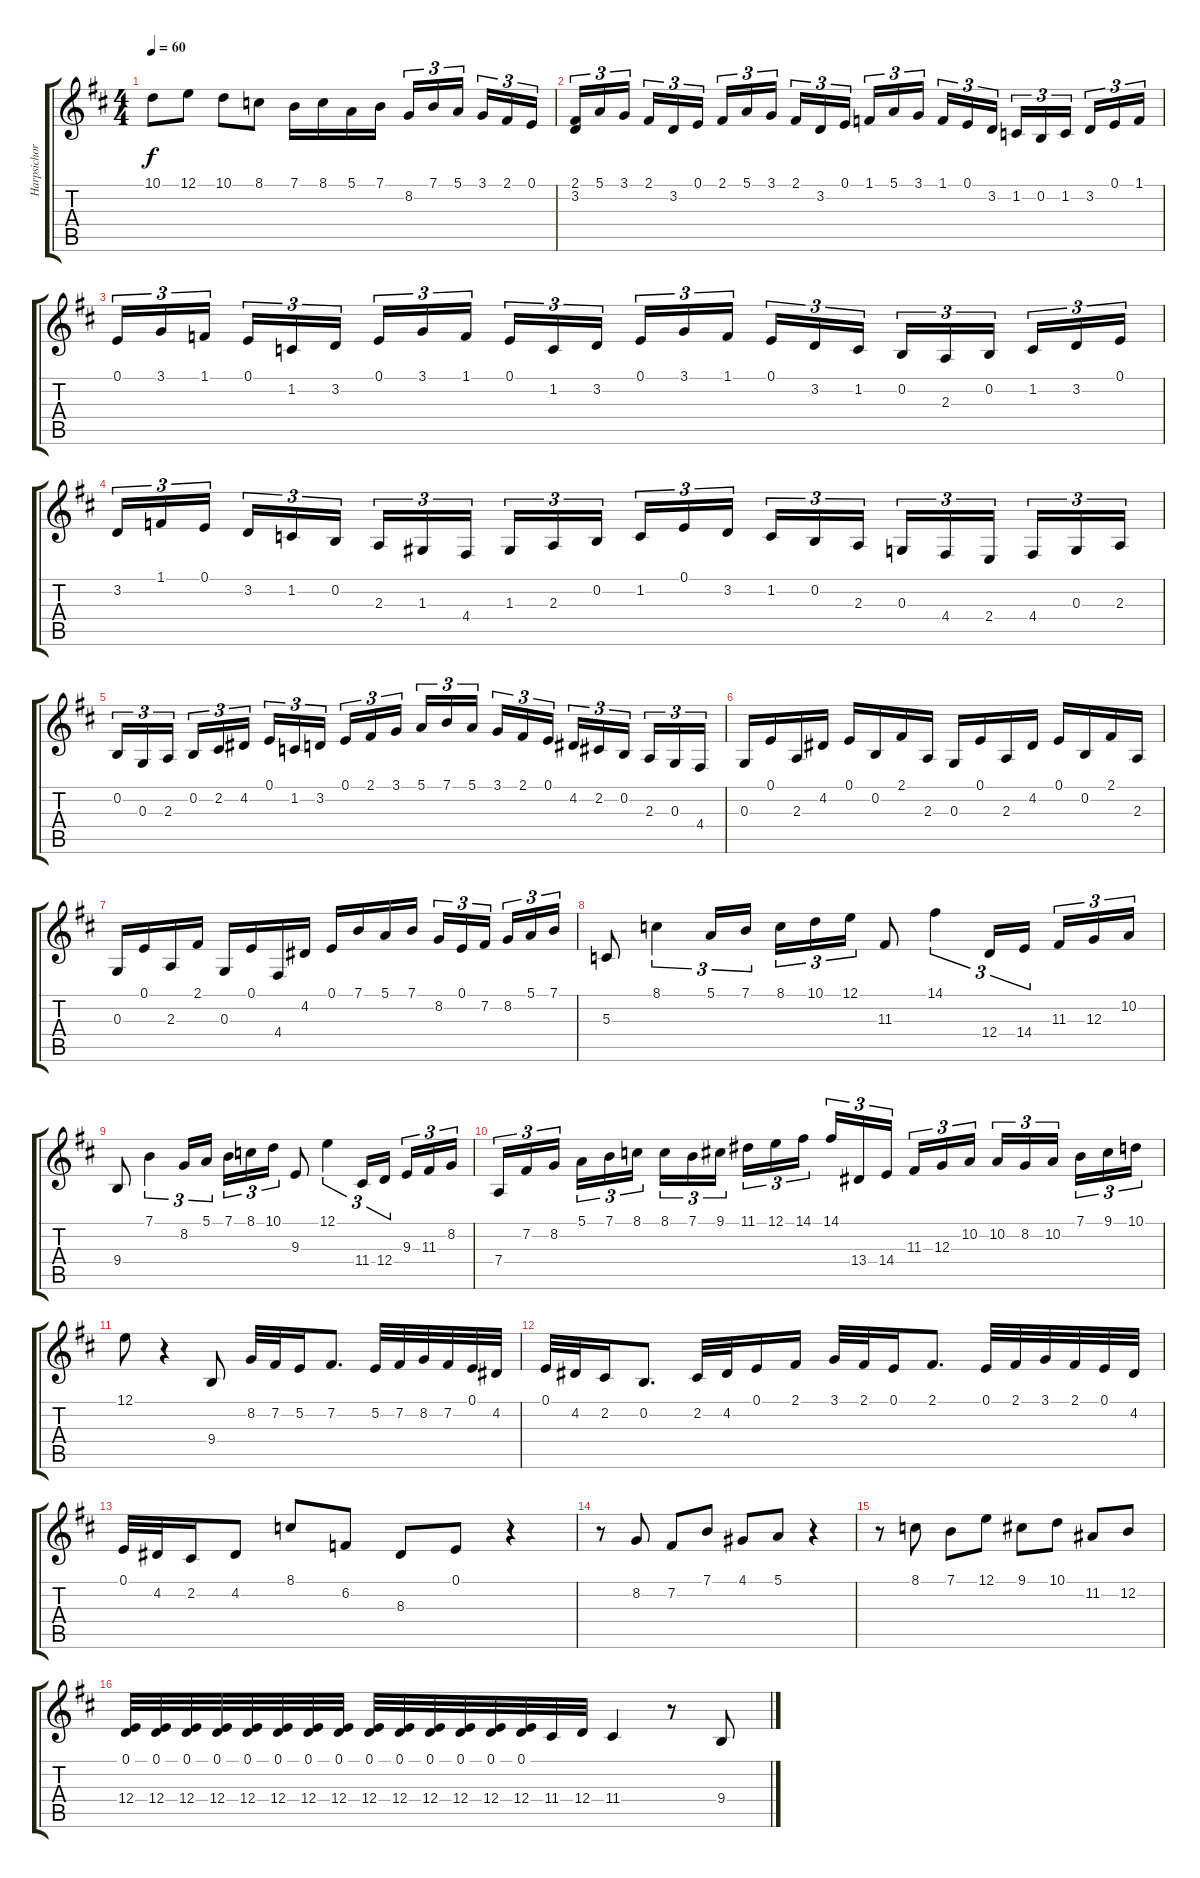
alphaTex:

\track ("Harpsichord RH" "Harpsichor") {instrument harpsichord}
\staff {score tabs}
\tuning (E4 B3 G3 D3 A2 E2) {hide}
\ts (4 4)
\tempo 60
\clef g2
\ks bminor
10.1.8{dy f} 12.1.8 10.1.8 8.1.8 7.1.16 8.1.16 5.1.16 7.1.16 8.2.16{tu (3 2)} 7.1.16{tu (3 2)} 5.1.16{tu (3 2)} 3.1.16{tu (3 2)} 2.1.16{tu (3 2)} 0.1.16{tu (3 2)} |
(2.1 3.2).16{tu (3 2)} 5.1.16{tu (3 2)} 3.1.16{tu (3 2)} 2.1.16{tu (3 2)} 3.2.16{tu (3 2)} 0.1.16{tu (3 2)} 2.1.16{tu (3 2)} 5.1.16{tu (3 2)} 3.1.16{tu (3 2)} 2.1.16{tu (3 2)} 3.2.16{tu (3 2)} 0.1.16{tu (3 2)} 1.1.16{tu (3 2)} 5.1.16{tu (3 2)} 3.1.16{tu (3 2)} 1.1.16{tu (3 2)} 0.1.16{tu (3 2)} 3.2.16{tu (3 2)} 1.2.16{tu (3 2)} 0.2.16{tu (3 2)} 1.2.16{tu (3 2)} 3.2.16{tu (3 2)} 0.1.16{tu (3 2)} 1.1.16{tu (3 2)} |
0.1.16{tu (3 2)} 3.1.16{tu (3 2)} 1.1.16{tu (3 2)} 0.1.16{tu (3 2)} 1.2.16{tu (3 2)} 3.2.16{tu (3 2)} 0.1.16{tu (3 2)} 3.1.16{tu (3 2)} 1.1.16{tu (3 2)} 0.1.16{tu (3 2)} 1.2.16{tu (3 2)} 3.2.16{tu (3 2)} 0.1.16{tu (3 2)} 3.1.16{tu (3 2)} 1.1.16{tu (3 2)} 0.1.16{tu (3 2)} 3.2.16{tu (3 2)} 1.2.16{tu (3 2)} 0.2.16{tu (3 2)} 2.3.16{tu (3 2)} 0.2.16{tu (3 2)} 1.2.16{tu (3 2)} 3.2.16{tu (3 2)} 0.1.16{tu (3 2)} |
3.2.16{tu (3 2)} 1.1.16{tu (3 2)} 0.1.16{tu (3 2)} 3.2.16{tu (3 2)} 1.2.16{tu (3 2)} 0.2.16{tu (3 2)} 2.3.16{tu (3 2)} 1.3.16{tu (3 2)} 4.4.16{tu (3 2)} 1.3.16{tu (3 2)} 2.3.16{tu (3 2)} 0.2.16{tu (3 2)} 1.2.16{tu (3 2)} 0.1.16{tu (3 2)} 3.2.16{tu (3 2)} 1.2.16{tu (3 2)} 0.2.16{tu (3 2)} 2.3.16{tu (3 2)} 0.3.16{tu (3 2)} 4.4.16{tu (3 2)} 2.4.16{tu (3 2)} 4.4.16{tu (3 2)} 0.3.16{tu (3 2)} 2.3.16{tu (3 2)} |
0.2.16{tu (3 2)} 0.3.16{tu (3 2)} 2.3.16{tu (3 2)} 0.2.16{tu (3 2)} 2.2.16{tu (3 2)} 4.2.16{tu (3 2)} 0.1.16{tu (3 2)} 1.2.16{tu (3 2)} 3.2.16{tu (3 2)} 0.1.16{tu (3 2)} 2.1.16{tu (3 2)} 3.1.16{tu (3 2)} 5.1.16{tu (3 2)} 7.1.16{tu (3 2)} 5.1.16{tu (3 2)} 3.1.16{tu (3 2)} 2.1.16{tu (3 2)} 0.1.16{tu (3 2)} 4.2.16{tu (3 2)} 2.2.16{tu (3 2)} 0.2.16{tu (3 2)} 2.3.16{tu (3 2)} 0.3.16{tu (3 2)} 4.4.16{tu (3 2)} |
0.3.16 0.1.16 2.3.16 4.2.16 0.1.16 0.2.16 2.1.16 2.3.16 0.3.16 0.1.16 2.3.16 4.2.16 0.1.16 0.2.16 2.1.16 2.3.16 |
0.3.16 0.1.16 2.3.16 2.1.16 0.3.16 0.1.16 4.4.16 4.2.16 0.1.16 7.1.16 5.1.16 7.1.16 8.2.16{tu (3 2)} 0.1.16{tu (3 2)} 7.2.16{tu (3 2)} 8.2.16{tu (3 2)} 5.1.16{tu (3 2)} 7.1.16{tu (3 2)} |
5.3.8 8.1.4{tu (3 2)} 5.1.16{tu (3 2)} 7.1.16{tu (3 2)} 8.1.16{tu (3 2)} 10.1.16{tu (3 2)} 12.1.16{tu (3 2)} 11.3.8 14.1.4{tu (3 2)} 12.4.16{tu (3 2)} 14.4.16{tu (3 2)} 11.3.16{tu (3 2)} 12.3.16{tu (3 2)} 10.2.16{tu (3 2)} |
9.4.8 7.1.4{tu (3 2)} 8.2.16{tu (3 2)} 5.1.16{tu (3 2)} 7.1.16{tu (3 2)} 8.1.16{tu (3 2)} 10.1.16{tu (3 2)} 9.3.8 12.1.4{tu (3 2)} 11.4.16{tu (3 2)} 12.4.16{tu (3 2)} 9.3.16{tu (3 2)} 11.3.16{tu (3 2)} 8.2.16{tu (3 2)} |
7.4.16{tu (3 2)} 7.2.16{tu (3 2)} 8.2.16{tu (3 2)} 5.1.16{tu (3 2)} 7.1.16{tu (3 2)} 8.1.16{tu (3 2)} 8.1.16{tu (3 2)} 7.1.16{tu (3 2)} 9.1.16{tu (3 2)} 11.1.16{tu (3 2)} 12.1.16{tu (3 2)} 14.1.16{tu (3 2)} 14.1.16{tu (3 2)} 13.4.16{tu (3 2)} 14.4.16{tu (3 2)} 11.3.16{tu (3 2)} 12.3.16{tu (3 2)} 10.2.16{tu (3 2)} 10.2.16{tu (3 2)} 8.2.16{tu (3 2)} 10.2.16{tu (3 2)} 7.1.16{tu (3 2)} 9.1.16{tu (3 2)} 10.1.16{tu (3 2)} |
12.1.8 r.4 9.4.8 8.2.32 7.2.32 5.2.16 7.2.8{d} 5.2.32 7.2.32 8.2.32 7.2.32 0.1.32 4.2.32 |
0.1.32 4.2.32 2.2.16 0.2.8{d} 2.2.32 4.2.32 0.1.16 2.1.16 3.1.32 2.1.32 0.1.16 2.1.8{d} 0.1.32 2.1.32 3.1.32 2.1.32 0.1.32 4.2.32 |
0.1.32 4.2.32 2.2.16 4.2.8 8.1.8 6.2.8 8.3.8 0.1.8 r.4 |
r.8 8.2.8 7.2.8 7.1.8 4.1.8 5.1.8 r.4 |
r.8 8.1.8 7.1.8 12.1.8 9.1.8 10.1.8 11.2.8 12.2.8 |
(0.1 12.4).32 (0.1 12.4).32 (0.1 12.4).32 (0.1 12.4).32 (0.1 12.4).32 (0.1 12.4).32 (0.1 12.4).32 (0.1 12.4).32 (0.1 12.4).32 (0.1 12.4).32 (0.1 12.4).32 (0.1 12.4).32 (0.1 12.4).32 (0.1 12.4).32 11.4.32 12.4.32 11.4.4 r.8 9.4.8
